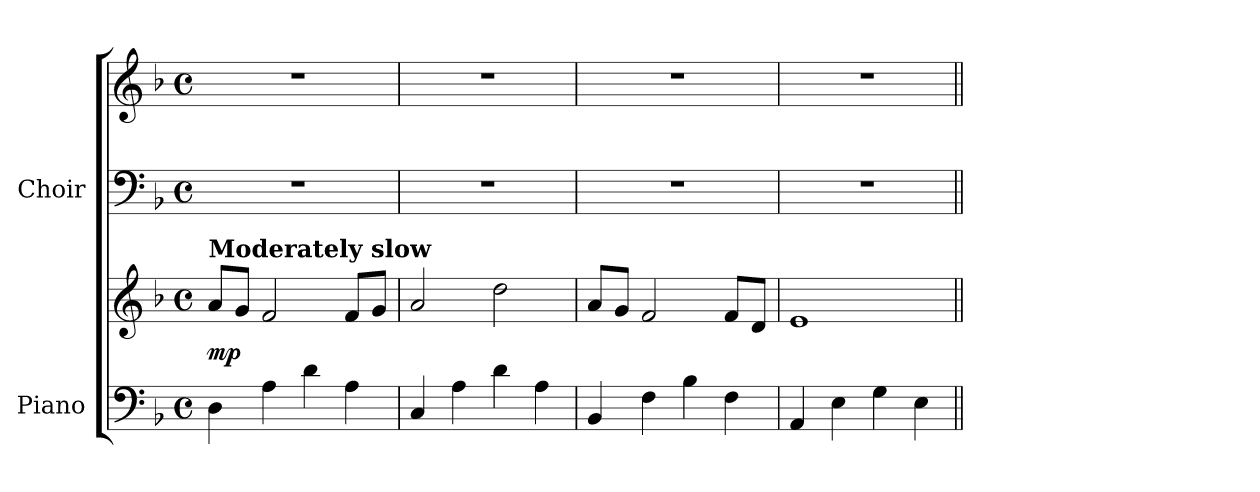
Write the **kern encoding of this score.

**kern	**kern	**dynam	**kern	**kern
*part2	*part2	*part2	*part1	*part1
*staff4	*staff3	*staff3/4	*staff2	*staff1
*I"Piano	*	*	*I"Choir	*
*I'Pno.	*	*	*I'Choir	*
!!LO:PB:g=z
*clefF4	*clefG2	*	*clefF4	*clefG2
*k[b-]	*k[b-]	*	*k[b-]	*k[b-]
*d:	*d:	*	*d:	*d:
*M4/4	*M4/4	*	*M4/4	*M4/4
*met(c)	*met(c)	*	*met(c)	*met(c)
=1	=1	=1	=1	=1
!	!LO:TX:a:B:t=Moderately slow	!	!	!
4Di\	8ai/L	mp	1r	1r
.	8gi/J	.	.	.
4Ai\	2fi/	.	.	.
4di\	.	.	.	.
4Ai\	8fi/L	.	.	.
.	8gi/J	.	.	.
=2	=2	=2	=2	=2
4Ci/	2ai/	.	1r	1r
4Ai\	.	.	.	.
4di\	2ddi\	.	.	.
4Ai\	.	.	.	.
=3	=3	=3	=3	=3
4BB-i/	8ai/L	.	1r	1r
.	8gi/J	.	.	.
4Fi\	2fi/	.	.	.
4B-i\	.	.	.	.
4Fi\	8fi/L	.	.	.
.	8di/J	.	.	.
=4	=4	=4	=4	=4
4AAi/	1ei	.	1r	1r
4Ei\	.	.	.	.
4Gi\	.	.	.	.
4Ei\	.	.	.	.
=||	=||	=||	=||	=||
*-	*-	*-	*-	*-
